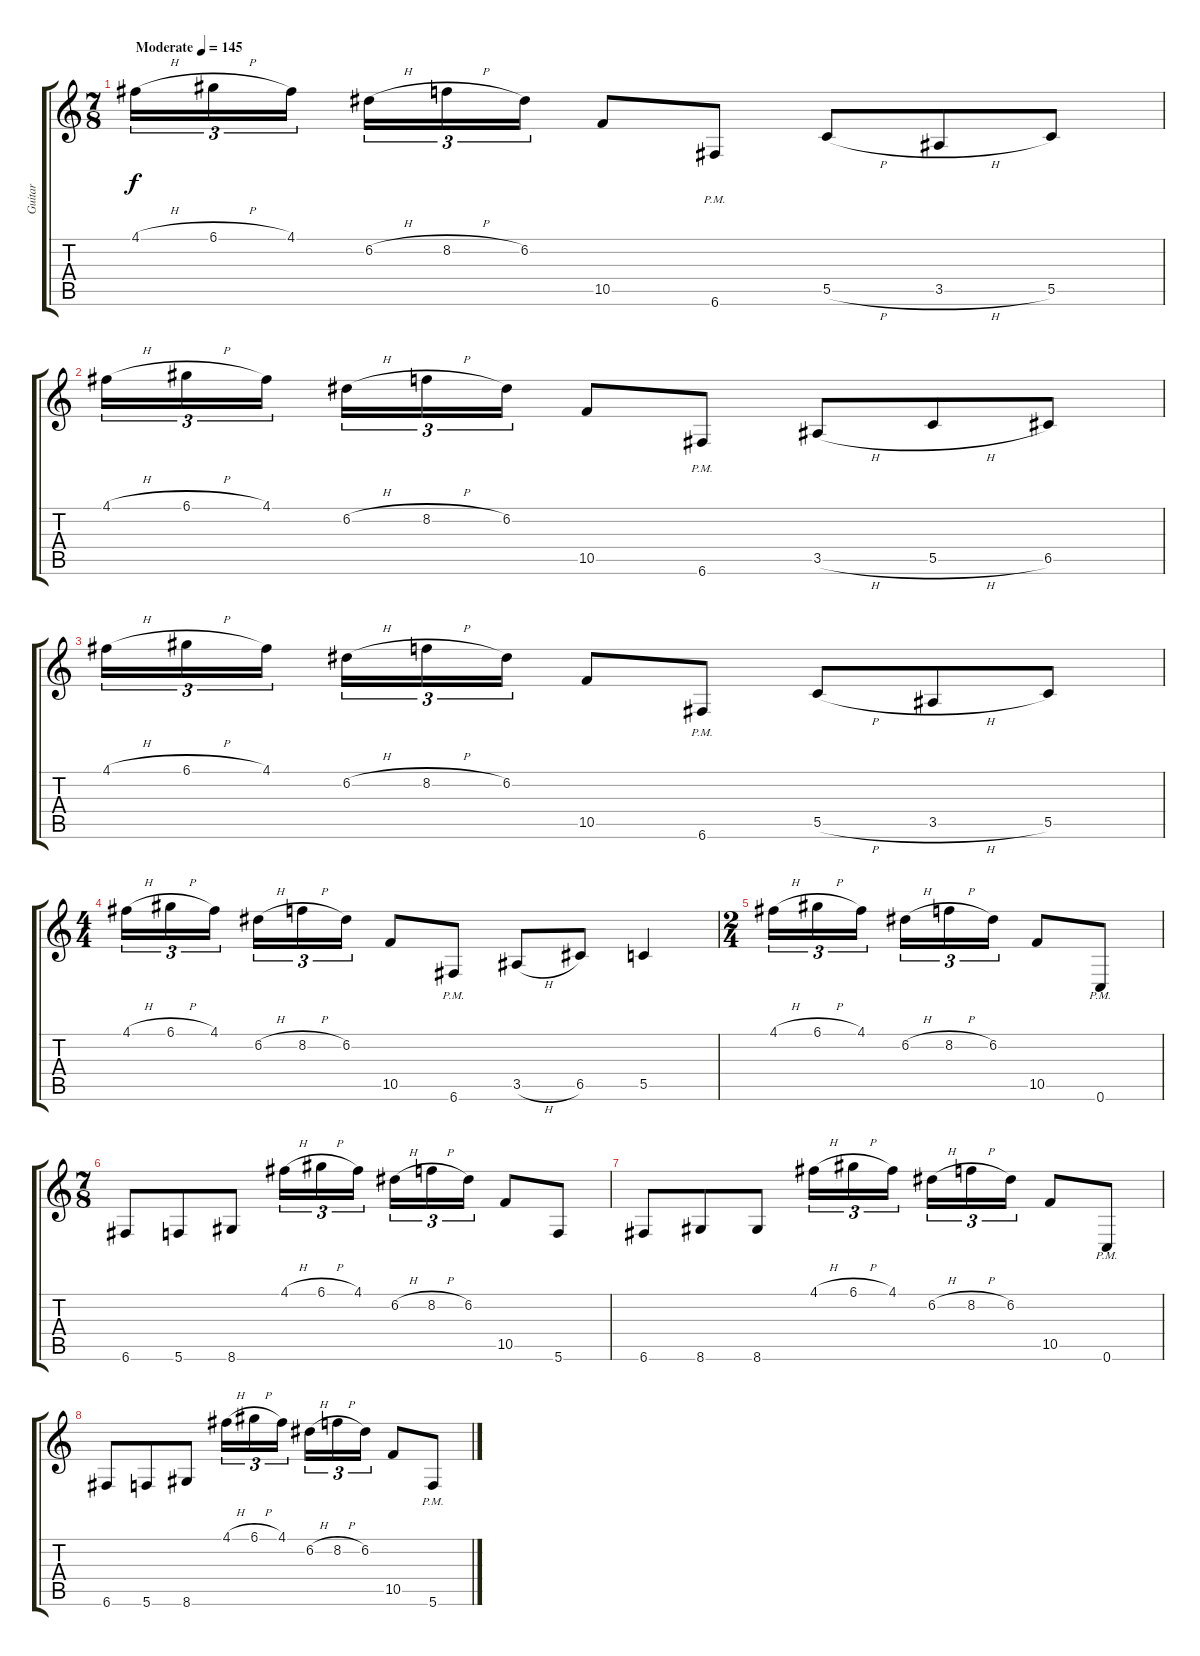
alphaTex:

\track ("Guitar" "Guitar") {instrument distortionguitar}
\staff {score tabs}
\tuning (D4 A3 F3 C3 G2 C2) {hide}
\ts (7 8)
\tempo (145 "Moderate")
\clef g2
\ks c
4.1{h}.16{tu (3 2) dy f instrument distortionguitar} 6.1{h}.16{tu (3 2)} 4.1.16{tu (3 2)} 6.2{h}.16{tu (3 2)} 8.2{h}.16{tu (3 2)} 6.2.16{tu (3 2)} 10.5.8 6.6{pm}.8 5.5{h}.8 3.5{h}.8 5.5.8 |
4.1{h}.16{tu (3 2)} 6.1{h}.16{tu (3 2)} 4.1.16{tu (3 2)} 6.2{h}.16{tu (3 2)} 8.2{h}.16{tu (3 2)} 6.2.16{tu (3 2)} 10.5.8 6.6{pm}.8 3.5{h}.8 5.5{h}.8 6.5.8 |
4.1{h}.16{tu (3 2)} 6.1{h}.16{tu (3 2)} 4.1.16{tu (3 2)} 6.2{h}.16{tu (3 2)} 8.2{h}.16{tu (3 2)} 6.2.16{tu (3 2)} 10.5.8 6.6{pm}.8 5.5{h}.8 3.5{h}.8 5.5.8 |
\ts (4 4)
4.1{h}.16{tu (3 2)} 6.1{h}.16{tu (3 2)} 4.1.16{tu (3 2) beam splitsecondary} 6.2{h}.16{tu (3 2)} 8.2{h}.16{tu (3 2)} 6.2.16{tu (3 2)} 10.5.8 6.6{pm}.8 3.5{h}.8 6.5.8 5.5.4 |
\ts (2 4)
4.1{h}.16{tu (3 2)} 6.1{h}.16{tu (3 2)} 4.1.16{tu (3 2) beam splitsecondary} 6.2{h}.16{tu (3 2)} 8.2{h}.16{tu (3 2)} 6.2.16{tu (3 2)} 10.5.8 0.6{pm}.8 |
\ts (7 8)
6.6.8 5.6.8 8.6.8 4.1{h}.16{tu (3 2)} 6.1{h}.16{tu (3 2)} 4.1.16{tu (3 2)} 6.2{h}.16{tu (3 2)} 8.2{h}.16{tu (3 2)} 6.2.16{tu (3 2)} 10.5.8 5.6.8 |
6.6.8 8.6.8 8.6.8 4.1{h}.16{tu (3 2)} 6.1{h}.16{tu (3 2)} 4.1.16{tu (3 2)} 6.2{h}.16{tu (3 2)} 8.2{h}.16{tu (3 2)} 6.2.16{tu (3 2)} 10.5.8 0.6{pm}.8 |
6.6.8 5.6.8 8.6.8 4.1{h}.16{tu (3 2)} 6.1{h}.16{tu (3 2)} 4.1.16{tu (3 2)} 6.2{h}.16{tu (3 2)} 8.2{h}.16{tu (3 2)} 6.2.16{tu (3 2)} 10.5.8 5.6{pm}.8
